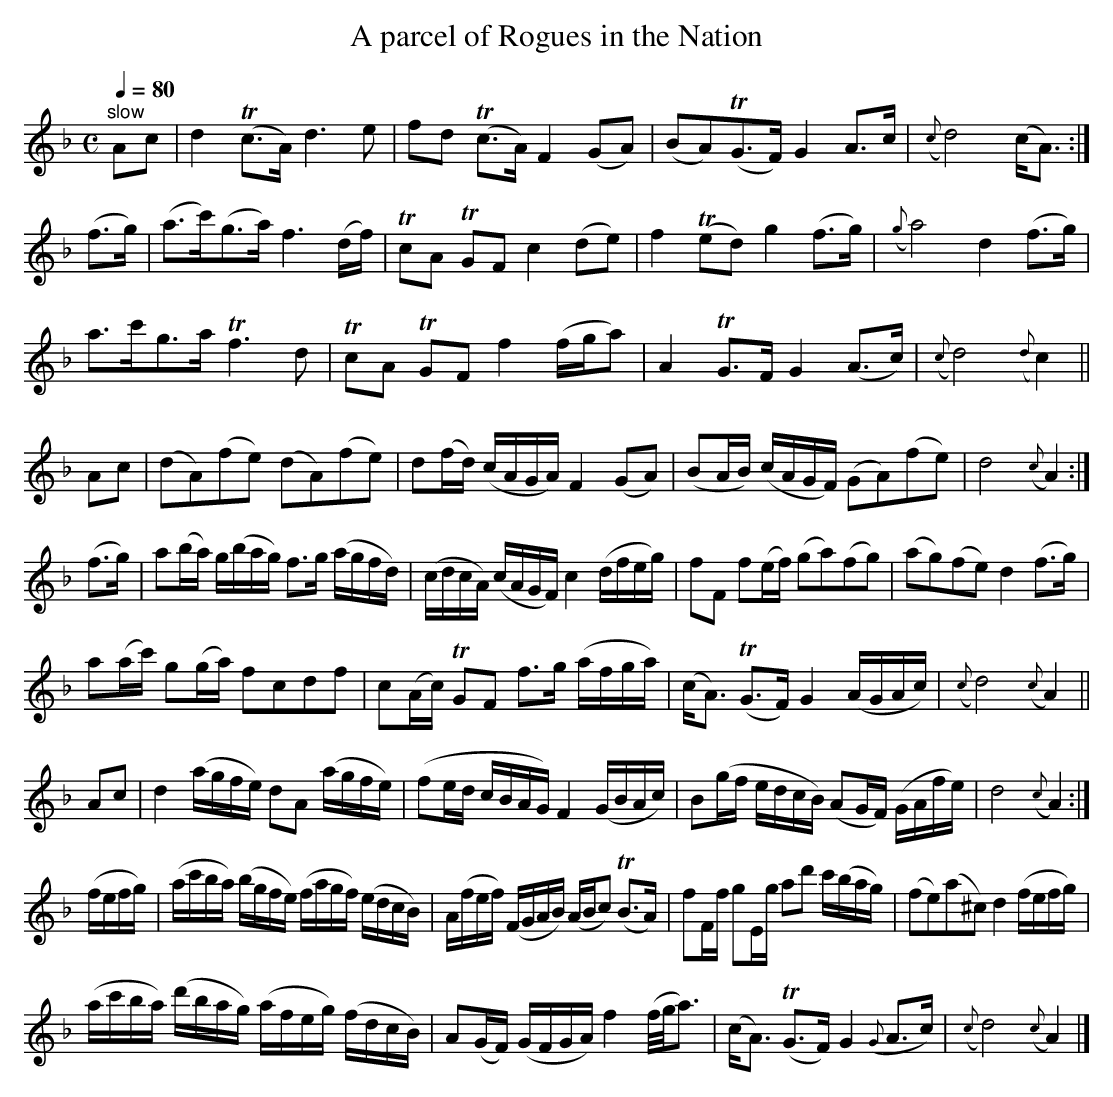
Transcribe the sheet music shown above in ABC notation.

X:1
T:A parcel of Rogues in the Nation
M:C
L:1/8
Q:1/4=80
K:D Minor
"^slow"
 Ac  | d2(Tc>A)   d3 e    | fd (Tc>A) F2(GA)   |(BA)(TG>F) G2 A>c |({c}d4)    (c<A)  :|
(f>g)|(a>c')(g>a) f3(d/f/)|TcA  TGF   c2(de)   | f2 (Ted)  g2(f>g)|({g}a4)     d2(f>g)|
       a>c'g>a   Tf3 d    |TcA  TGF   f2(f/g/a)| A2  TG>F  G2(A>c)|({c}d4) ({d}c2)   ||
 Ac  |(dA)(fe)            (dA)(fe)       |    d(f/d/)    (c/A/G/A/)     F2(GA)        |\
      (BA/B/)  (c/A/G/F/) (GA)(fe)       |    d4                    ({c}A2)          :|
(f>g)| a(b/a/)  g/(b/a/g/) f>g (a/g/f/d/)|   (c/d/c/A/)  (c/A/G/F/)     c2(d/f/e/g/)  |\
       fF       f(e/f/)   (ga)(fg)       |   (ag)(fe)                   d2(f>g)       |
       a(a/c'/) g(g/a/)    fcdf          |    c(A/c/)    TGF            f>g (a/f/g/a/)|\
      (c<A)   (TG>F)       G2  (A/G/A/c/)|({c}d4)                   ({c}A2)          ||
 Ac       | d2         (a/g/f/e/)   dA        (a/g/f/e/)  |   (fe/d/      c/B/A/G/)     F2(G/B/A/c/) |\
            B(g/f/      e/d/c/B/)  (AG/F/)    (G/A/f/e/)  |    d4                   ({c}A2)         :|
(f/e/f/g/)|(a/c'/b/a/) (b/g/f/e/)  (f/a/g/f/) (e/d/c/B/)  |    A/(f/e/f/) (F/G/A/B/)   (A/B/c) (TB>A)|\
            fF/f/       gE/g/       ad'        c'/(b/a/g/)|   (fe)(a^c)                 d2(f/e/f/g/) |
           (a/c'/b/a/) (d'/b/a/g/) (a/f/e/g/) (f/d/c/B/)  |    A(G/F/)    (G/F/G/A/)    f2(f//g//a3/)|\
           (c<A)      (TG>F)        G2     ({G}A>c)       |({c}d4)                  ({c}A2)         |]
